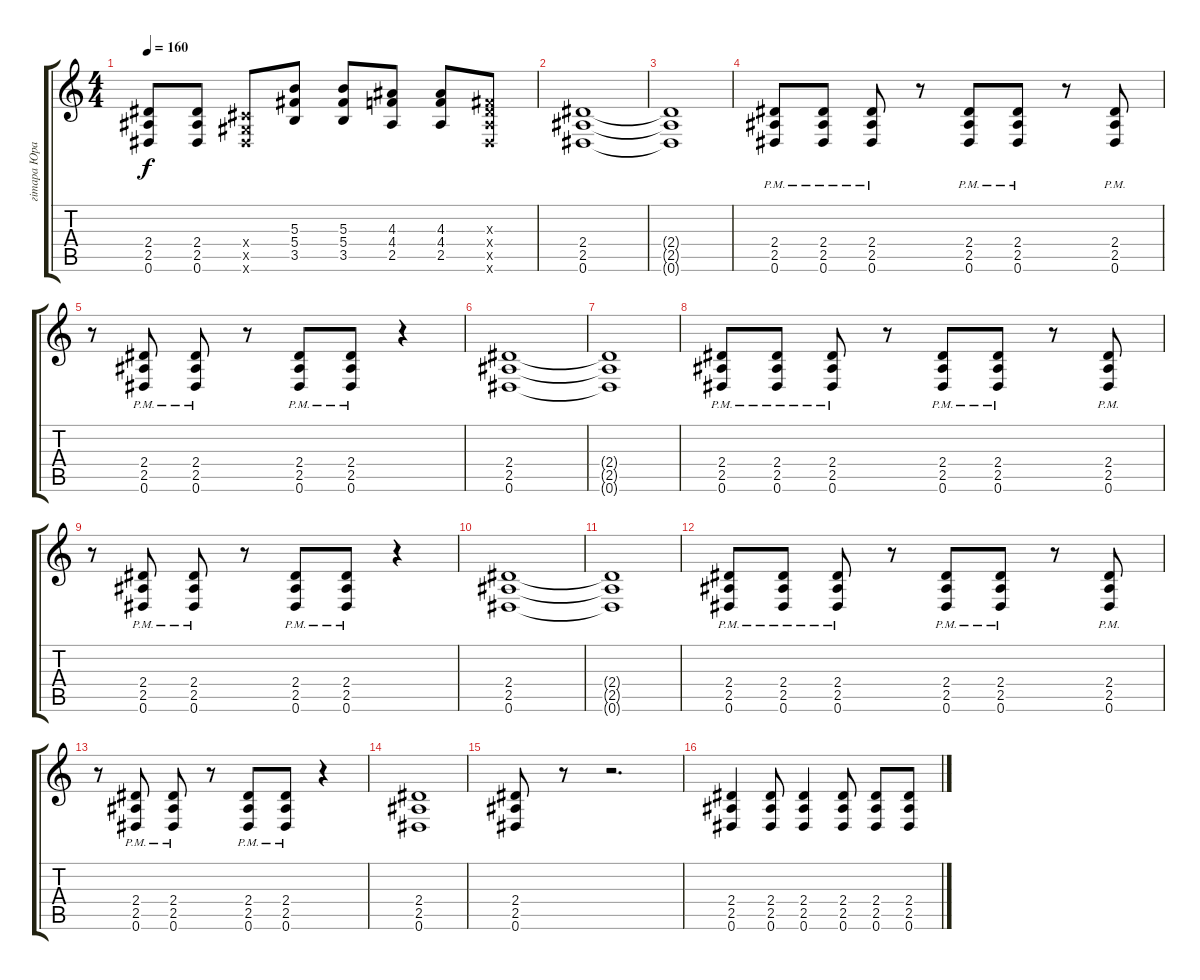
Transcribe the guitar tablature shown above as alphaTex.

\track ("гiтара Юрась" "гiтара Юра") {instrument overdrivenguitar}
\staff {score tabs}
\tuning (Eb4 Bb3 Gb3 Db3 Ab2 Eb2) {hide}
\ts (4 4)
\tempo 160
\clef g2
\ks c
(2.4 2.5 0.6).8{dy f} (2.4 2.5 0.6).8 (0.4{x} 0.5{x} 0.6{x}).8 (5.3 5.4 3.5).8 (5.3 5.4 3.5).8 (4.3 4.4 2.5).8 (4.3 4.4 2.5).8 (0.3{x} 2.4{x} 2.5{x} 0.6{x}).8 |
(2.4 2.5 0.6).1 |
(2.4{t} 2.5{t} 0.6{t}).1 |
(2.4{pm} 2.5{pm} 0.6{pm}).8 (2.4{pm} 2.5{pm} 0.6{pm}).8 (2.4{pm} 2.5{pm} 0.6{pm}).8 r.8 (2.4{pm} 2.5{pm} 0.6{pm}).8 (2.4{pm} 2.5{pm} 0.6{pm}).8 r.8 (2.4{pm} 2.5{pm} 0.6{pm}).8 |
r.8 (2.4{pm} 2.5{pm} 0.6{pm}).8 (2.4{pm} 2.5{pm} 0.6{pm}).8 r.8 (2.4{pm} 2.5{pm} 0.6{pm}).8 (2.4{pm} 2.5{pm} 0.6{pm}).8 r.4 |
(2.4 2.5 0.6).1 |
(2.4{t} 2.5{t} 0.6{t}).1 |
(2.4{pm} 2.5{pm} 0.6{pm}).8 (2.4{pm} 2.5{pm} 0.6{pm}).8 (2.4{pm} 2.5{pm} 0.6{pm}).8 r.8 (2.4{pm} 2.5{pm} 0.6{pm}).8 (2.4{pm} 2.5{pm} 0.6{pm}).8 r.8 (2.4{pm} 2.5{pm} 0.6{pm}).8 |
r.8 (2.4{pm} 2.5{pm} 0.6{pm}).8 (2.4{pm} 2.5{pm} 0.6{pm}).8 r.8 (2.4{pm} 2.5{pm} 0.6{pm}).8 (2.4{pm} 2.5{pm} 0.6{pm}).8 r.4 |
(2.4 2.5 0.6).1 |
(2.4{t} 2.5{t} 0.6{t}).1 |
(2.4{pm} 2.5{pm} 0.6{pm}).8 (2.4{pm} 2.5{pm} 0.6{pm}).8 (2.4{pm} 2.5{pm} 0.6{pm}).8 r.8 (2.4{pm} 2.5{pm} 0.6{pm}).8 (2.4{pm} 2.5{pm} 0.6{pm}).8 r.8 (2.4{pm} 2.5{pm} 0.6{pm}).8 |
r.8 (2.4{pm} 2.5{pm} 0.6{pm}).8 (2.4{pm} 2.5{pm} 0.6{pm}).8 r.8 (2.4{pm} 2.5{pm} 0.6{pm}).8 (2.4{pm} 2.5{pm} 0.6{pm}).8 r.4 |
(2.4 2.5 0.6).1 |
(2.4 2.5 0.6).8 r.8 r.2{d} |
(2.4 2.5 0.6).4 (2.4 2.5 0.6).8 (2.4 2.5 0.6).4 (2.4 2.5 0.6).8 (2.4 2.5 0.6).8 (2.4 2.5 0.6).8
